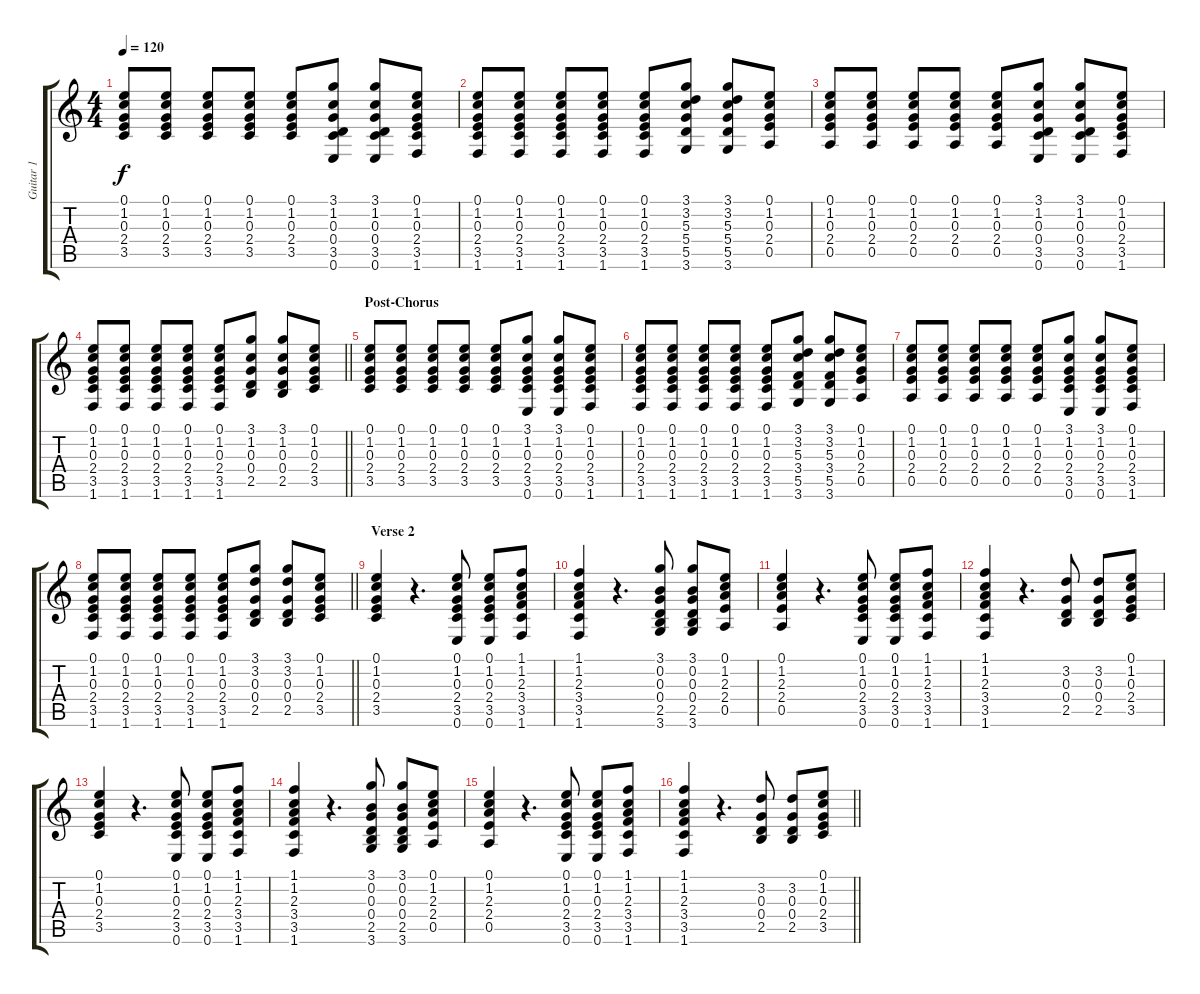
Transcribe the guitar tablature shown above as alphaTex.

\track ("Guitar 1" "Guitar 1") {instrument distortionguitar}
\staff {score tabs}
\tuning (E4 B3 G3 D3 A2 E2) {hide}
\ts (4 4)
\tempo 120
\clef g2
\ks c
(0.1 1.2 0.3 2.4 3.5).8{dy f} (0.1 1.2 0.3 2.4 3.5).8 (0.1 1.2 0.3 2.4 3.5).8 (0.1 1.2 0.3 2.4 3.5).8 (0.1 1.2 0.3 2.4 3.5).8 (3.1 1.2 0.3 0.4 3.5 0.6).8 (3.1 1.2 0.3 0.4 3.5 0.6).8 (0.1 1.2 0.3 2.4 3.5 1.6).8 |
(0.1 1.2 0.3 2.4 3.5 1.6).8 (0.1 1.2 0.3 2.4 3.5 1.6).8 (0.1 1.2 0.3 2.4 3.5 1.6).8 (0.1 1.2 0.3 2.4 3.5 1.6).8 (0.1 1.2 0.3 2.4 3.5 1.6).8 (3.1 3.2 5.3 5.4 5.5 3.6).8 (3.1 3.2 5.3 5.4 5.5 3.6).8 (0.1 1.2 0.3 2.4 0.5).8 |
(0.1 1.2 0.3 2.4 0.5).8 (0.1 1.2 0.3 2.4 0.5).8 (0.1 1.2 0.3 2.4 0.5).8 (0.1 1.2 0.3 2.4 0.5).8 (0.1 1.2 0.3 2.4 0.5).8 (3.1 1.2 0.3 0.4 3.5 0.6).8 (3.1 1.2 0.3 0.4 3.5 0.6).8 (0.1 1.2 0.3 2.4 3.5 1.6).8 |
\barLineRight lightlight
(0.1 1.2 0.3 2.4 3.5 1.6).8 (0.1 1.2 0.3 2.4 3.5 1.6).8 (0.1 1.2 0.3 2.4 3.5 1.6).8 (0.1 1.2 0.3 2.4 3.5 1.6).8 (0.1 1.2 0.3 2.4 3.5 1.6).8 (3.1 1.2 0.3 0.4 2.5).8 (3.1 1.2 0.3 0.4 2.5).8 (0.1 1.2 0.3 2.4 3.5).8 |
\section ("" "Post-Chorus")
(0.1 1.2 0.3 2.4 3.5).8 (0.1 1.2 0.3 2.4 3.5).8 (0.1 1.2 0.3 2.4 3.5).8 (0.1 1.2 0.3 2.4 3.5).8 (0.1 1.2 0.3 2.4 3.5).8 (3.1 1.2 0.3 2.4 3.5 0.6).8 (3.1 1.2 0.3 2.4 3.5 0.6).8 (0.1 1.2 0.3 2.4 3.5 1.6).8 |
(0.1 1.2 0.3 2.4 3.5 1.6).8 (0.1 1.2 0.3 2.4 3.5 1.6).8 (0.1 1.2 0.3 2.4 3.5 1.6).8 (0.1 1.2 0.3 2.4 3.5 1.6).8 (0.1 1.2 0.3 2.4 3.5 1.6).8 (3.1 3.2 5.3 3.4 5.5 3.6).8 (3.1 3.2 5.3 3.4 5.5 3.6).8 (0.1 1.2 0.3 2.4 0.5).8 |
(0.1 1.2 0.3 2.4 0.5).8 (0.1 1.2 0.3 2.4 0.5).8 (0.1 1.2 0.3 2.4 0.5).8 (0.1 1.2 0.3 2.4 0.5).8 (0.1 1.2 0.3 2.4 0.5).8 (3.1 1.2 0.3 2.4 3.5 0.6).8 (3.1 1.2 0.3 2.4 3.5 0.6).8 (0.1 1.2 0.3 2.4 3.5 1.6).8 |
\barLineRight lightlight
(0.1 1.2 0.3 2.4 3.5 1.6).8 (0.1 1.2 0.3 2.4 3.5 1.6).8 (0.1 1.2 0.3 2.4 3.5 1.6).8 (0.1 1.2 0.3 2.4 3.5 1.6).8 (0.1 1.2 0.3 2.4 3.5 1.6).8 (3.1 3.2 0.3 0.4 2.5).8 (3.1 3.2 0.3 0.4 2.5).8 (0.1 1.2 0.3 2.4 3.5).8 |
\section ("" "Verse 2")
(0.1 1.2 0.3 2.4 3.5).4 r.4{d} (0.1 1.2 0.3 2.4 3.5 0.6).8 (0.1 1.2 0.3 2.4 3.5 0.6).8 (1.1 1.2 2.3 3.4 3.5 1.6).8 |
(1.1 1.2 2.3 3.4 3.5 1.6).4 r.4{d} (3.1 0.2 0.3 0.4 2.5 3.6).8 (3.1 0.2 0.3 0.4 2.5 3.6).8 (0.1 1.2 2.3 2.4 0.5).8 |
(0.1 1.2 2.3 2.4 0.5).4 r.4{d} (0.1 1.2 0.3 2.4 3.5 0.6).8 (0.1 1.2 0.3 2.4 3.5 0.6).8 (1.1 1.2 2.3 3.4 3.5 1.6).8 |
(1.1 1.2 2.3 3.4 3.5 1.6).4 r.4{d} (3.2 0.3 0.4 2.5).8 (3.2 0.3 0.4 2.5).8 (0.1 1.2 0.3 2.4 3.5).8 |
(0.1 1.2 0.3 2.4 3.5).4 r.4{d} (0.1 1.2 0.3 2.4 3.5 0.6).8 (0.1 1.2 0.3 2.4 3.5 0.6).8 (1.1 1.2 2.3 3.4 3.5 1.6).8 |
(1.1 1.2 2.3 3.4 3.5 1.6).4 r.4{d} (3.1 0.2 0.3 0.4 2.5 3.6).8 (3.1 0.2 0.3 0.4 2.5 3.6).8 (0.1 1.2 2.3 2.4 0.5).8 |
(0.1 1.2 2.3 2.4 0.5).4 r.4{d} (0.1 1.2 0.3 2.4 3.5 0.6).8 (0.1 1.2 0.3 2.4 3.5 0.6).8 (1.1 1.2 2.3 3.4 3.5 1.6).8 |
\barLineRight lightlight
(1.1 1.2 2.3 3.4 3.5 1.6).4 r.4{d} (3.2 0.3 0.4 2.5).8 (3.2 0.3 0.4 2.5).8 (0.1 1.2 0.3 2.4 3.5).8
